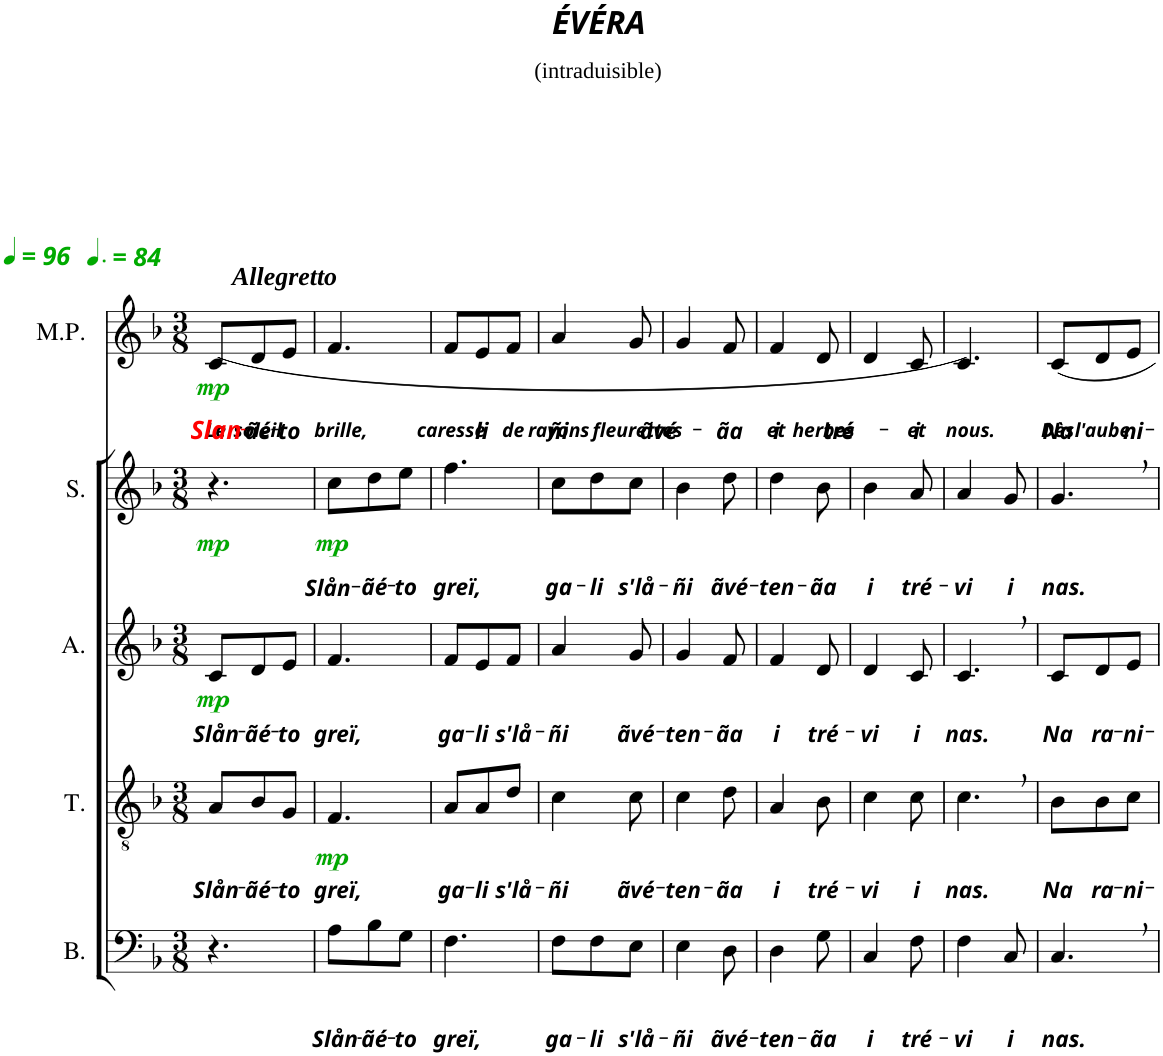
**kern	**text	**text	**kern	**text	**dynam	**kern	**text	**dynam	**kern	**text	**text	**dynam	**kern	**text	**text	**dynam
*part5	*part5	*part5	*part4	*part4	*part4	*part3	*part3	*part3	*part2	*part2	*part2	*part2	*part1	*part1	*part1	*part1
*staff5	*staff5	*staff5	*staff4	*staff4	*staff4	*staff3	*staff3	*staff3	*staff2	*staff2	*staff2	*staff2	*staff1	*staff1	*staff1	*staff1
*I"B.	*	*	*I"T.	*	*	*I"A.	*	*	*I"S.	*	*	*	*I"M.P.	*	*	*
*I'B.	*	*	*I'T.	*	*	*I'A.	*	*	*I'S.	*	*	*	*I'M.P.	*	*	*
*clefF4	*	*	*clefGv2	*	*	*clefG2	*	*	*clefG2	*	*	*	*clefG2	*	*	*
*k[b-]	*	*	*k[b-]	*	*	*k[b-]	*	*	*k[b-]	*	*	*	*k[b-]	*	*	*
*F:	*	*	*F:	*	*	*F:	*	*	*F:	*	*	*	*F:	*	*	*
*M3/8	*	*	*M3/8	*	*	*M3/8	*	*	*M3/8	*	*	*	*M3/8	*	*	*
*MM96	*	*	*MM96	*	*	*MM96	*	*	*MM96	*	*	*	*MM126	*	*	*
=1	=1	=1	=1	=1	=1	=1	=1	=1	=1	=1	=1	=1	=1	=1	=1	=1
!	!	!	!	!	!	!	!	!	!	!	!	!	!LO:TX:a:Bi:t=Allegretto	!	!	!
!	!	!	!	!LO:LY:b	!	!	!LO:LY:b	!LO:DY:b	!	!	!	!LO:DY:b	!	!LO:LY:b	!LO:LY:b:color=#FF0000	!LO:DY:b
4.r	.	.	8A/L	Slån-	.	8c/L	Slån-	mp	4.r	.	.	mp	(8c/L	Le	Slan-	mp
!	!	!	!	!LO:LY:b	!	!	!LO:LY:b	!	!	!	!	!	!	!LO:LY:b	!LO:LY:b	!
.	.	.	8B-/	-ãé-	.	8d/	-ãé-	.	.	.	.	.	8d/	soleil	-ãé-	.
!	!	!	!	!LO:LY:b	!	!	!LO:LY:b	!	!	!	!	!	!	!	!LO:LY:b	!
.	.	.	8G/J	-to	.	8e/J	-to	.	.	.	.	.	8e/J	.	-to	.
=2	=2	=2	=2	=2	=2	=2	=2	=2	=2	=2	=2	=2	=2	=2	=2	=2
!	!	!LO:LY:b	!	!LO:LY:b	!LO:DY:b	!	!LO:LY:b	!	!	!	!LO:LY:b	!LO:DY:b	!	!LO:LY:b	!	!
8A\L	.	Slån-	4.F/	greï,	mp	4.f/	greï,	.	8cc\L	.	Slån-	mp	4.f/	brille,	.	.
!	!	!LO:LY:b	!	!	!	!	!	!	!	!	!LO:LY:b	!	!	!	!	!
8B-\	.	-ãé-	.	.	.	.	.	.	8dd\	.	-ãé-	.	.	.	.	.
!	!	!LO:LY:b	!	!	!	!	!	!	!	!	!LO:LY:b	!	!	!	!	!
8G\J	.	-to	.	.	.	.	.	.	8ee\J	.	-to	.	.	.	.	.
=3	=3	=3	=3	=3	=3	=3	=3	=3	=3	=3	=3	=3	=3	=3	=3	=3
!	!	!LO:LY:b	!	!LO:LY:b	!	!	!LO:LY:b	!	!	!	!LO:LY:b	!	!	!LO:LY:b	!	!
4.F\	.	greï,	8A/L	ga-	.	8f/L	ga-	.	4.ff\	.	greï,	.	8f/L	caresse	.	.
!	!	!	!	!LO:LY:b	!	!	!LO:LY:b	!	!	!	!	!	!	!	!LO:LY:b	!
.	.	.	8A/	-li	.	8e/	-li	.	.	.	.	.	8e/	.	li	.
!	!	!	!	!LO:LY:b	!	!	!LO:LY:b	!	!	!	!	!	!	!LO:LY:b	!	!
.	.	.	8d/J	s'lå-	.	8f/J	s'lå-	.	.	.	.	.	8f/J	de	.	.
=4	=4	=4	=4	=4	=4	=4	=4	=4	=4	=4	=4	=4	=4	=4	=4	=4
!	!	!LO:LY:b	!	!LO:LY:b	!	!	!LO:LY:b	!	!	!	!LO:LY:b	!	!	!LO:LY:b	!LO:LY:b	!
8F\L	.	ga-	4c\	-ñi	.	4a/	-ñi	.	8cc\L	.	ga-	.	4a/	rayons	ñi	.
!	!	!LO:LY:b	!	!	!	!	!	!	!	!	!LO:LY:b	!	!	!	!	!
8F\	.	-li	.	.	.	.	.	.	8dd\	.	-li	.	.	.	.	.
!	!	!LO:LY:b	!	!LO:LY:b	!	!	!LO:LY:b	!	!	!	!LO:LY:b	!	!	!LO:LY:b	!LO:LY:b	!
8E\J	.	s'lå-	8c\	ãvé-	.	8g/	ãvé-	.	8cc\J	.	s'lå-	.	8g/	fleurettes	ãvé-	.
=5	=5	=5	=5	=5	=5	=5	=5	=5	=5	=5	=5	=5	=5	=5	=5	=5
!	!	!LO:LY:b	!	!LO:LY:b	!	!	!LO:LY:b	!	!	!	!LO:LY:b	!	!	!	!	!
4E\	.	-ñi	4c\	-ten-	.	4g/	-ten-	.	4b-\	.	-ñi	.	4g/	.	.	.
!	!	!LO:LY:b	!	!LO:LY:b	!	!	!LO:LY:b	!	!	!	!LO:LY:b	!	!	!	!LO:LY:b	!
8D\	.	ãvé-	8d\	-ãa	.	8f/	-ãa	.	8dd\	.	ãvé-	.	8f/	.	-ãa	.
=6	=6	=6	=6	=6	=6	=6	=6	=6	=6	=6	=6	=6	=6	=6	=6	=6
!	!	!LO:LY:b	!	!LO:LY:b	!	!	!LO:LY:b	!	!	!	!LO:LY:b	!	!	!LO:LY:b	!LO:LY:b	!
4D\	.	-ten-	4A/	i	.	4f/	i	.	4dd\	.	-ten-	.	4f/	et	i	.
!	!	!LO:LY:b	!	!LO:LY:b	!	!	!LO:LY:b	!	!	!	!LO:LY:b	!	!	!LO:LY:b	!LO:LY:b	!
8G\	.	-ãa	8B-\	tré-	.	8d/	tré-	.	8b-\	.	-ãa	.	8d/	herbes	tré-	.
=7	=7	=7	=7	=7	=7	=7	=7	=7	=7	=7	=7	=7	=7	=7	=7	=7
!	!	!LO:LY:b	!	!LO:LY:b	!	!	!LO:LY:b	!	!	!	!LO:LY:b	!	!	!	!	!
4C/	.	i	4c\	-vi	.	4d/	-vi	.	4b-\	.	i	.	4d/	.	.	.
!	!	!LO:LY:b	!	!LO:LY:b	!	!	!LO:LY:b	!	!	!	!LO:LY:b	!	!	!LO:LY:b	!LO:LY:b	!
8F\	.	tré-	8c\	i	.	8c/	i	.	8a/	.	tré-	.	8c/	et	-i	.
=8	=8	=8	=8	=8	=8	=8	=8	=8	=8	=8	=8	=8	=8	=8	=8	=8
!	!	!LO:LY:b	!	!LO:LY:b	!	!	!LO:LY:b	!	!	!	!LO:LY:b	!	!	!LO:LY:b	!	!
4F\	.	-vi	4.c,\	nas.	.	4.c,/	nas.	.	4a/	.	-vi	.	4.c/)	nous.	.	.
!	!	!LO:LY:b	!	!	!	!	!	!	!	!	!LO:LY:b	!	!	!	!	!
8C/	.	i	.	.	.	.	.	.	8g/	.	i	.	.	.	.	.
=9	=9	=9	=9	=9	=9	=9	=9	=9	=9	=9	=9	=9	=9	=9	=9	=9
!	!	!LO:LY:b	!	!LO:LY:b	!	!	!LO:LY:b	!	!	!	!LO:LY:b	!	!	!LO:LY:b	!LO:LY:b	!
4.C,/	.	nas.	8B-\L	Na	.	8c/L	Na	.	4.g,/	.	nas.	.	8c/L	Dès	Na	.
!	!	!	!	!LO:LY:b	!	!	!LO:LY:b	!	!	!	!	!	!	!LO:LY:b	!	!
.	.	.	8B-\	ra-	.	8d/	ra-	.	.	.	.	.	8d/	l'aube	.	.
!	!	!	!	!LO:LY:b	!	!	!LO:LY:b	!	!	!	!	!	!	!	!LO:LY:b	!
.	.	.	8c\J	-ni-	.	8e/J	-ni-	.	.	.	.	.	8e/J	.	ni-	.
=	=	=	=	=	=	=	=	=	=	=	=	=	=	=	=	=
*-	*-	*-	*-	*-	*-	*-	*-	*-	*-	*-	*-	*-	*-	*-	*-	*-
